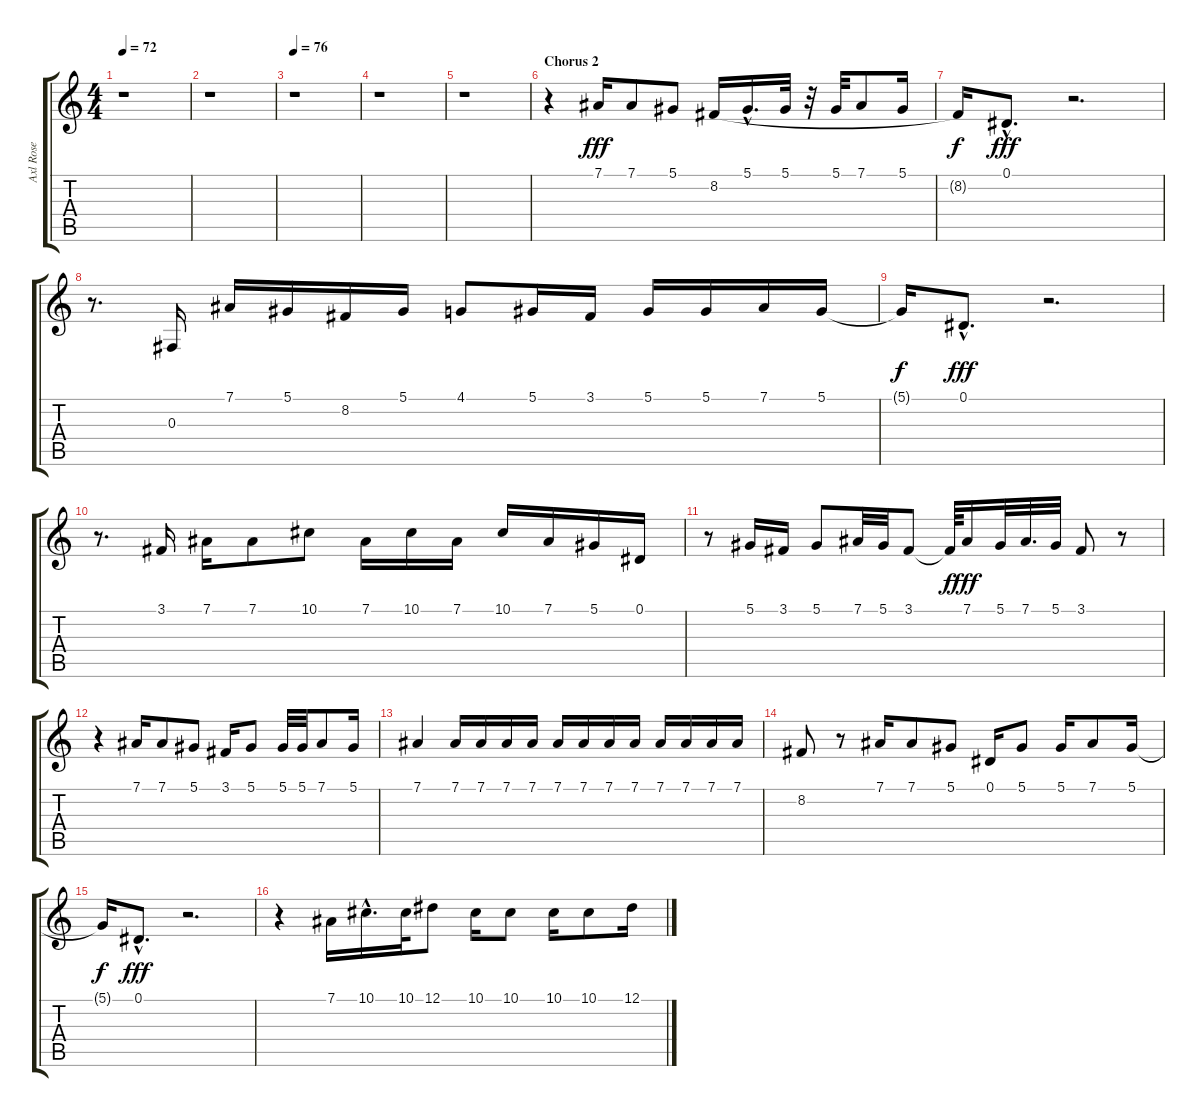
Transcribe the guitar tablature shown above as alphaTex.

\track ("Axl Rose" "Axl Rose") {instrument synthvoice}
\staff {score tabs}
\tuning (Eb4 Bb3 Gb3 Db3 Ab2 Eb2) {hide}
\ts (4 4)
\tempo 72
\clef g2
\ks c
r.1{dy f} |
r.1 |
\tempo 76
r.1 |
r.1 |
r.1 |
\section ("" "Chorus 2")
r.4{instrument sopranosax} 7.1.16{dy fff} 7.1.8 5.1.8 8.2.16 5.1{hac}.16{d} 5.1.32 r.32 5.1.32 7.1.8 5.1.16 |
8.2{t}.16{dy f} 0.1{hac}.8{d dy fff} r.2{d} |
r.8{d} 0.3.16 7.1.16 5.1.16 8.2.16 5.1.16 4.1.8 5.1.16 3.1.16 5.1.16 5.1.16 7.1.16 5.1.16 |
5.1{t}.16{dy f} 0.1{hac}.8{d dy fff} r.2{d} |
r.8{d} 3.1.16 7.1.16 7.1.8 10.1.8 7.1.16 10.1.16 7.1.16 10.1.16 7.1.16 5.1.16 0.1.16 |
r.8 5.1.16 3.1.16 5.1.8 7.1.32 5.1.32 3.1.8 3.1{t}.64{dy f} 7.1.16{dy fff} 5.1.32 7.1.32{d} 5.1.32 3.1.8 r.8 |
r.4 7.1.16 7.1.8 5.1.8 3.1.16 5.1.8 5.1.32 5.1.32 7.1.8 5.1.16 |
7.1.4 7.1.16 7.1.16 7.1.16 7.1.16 7.1.16 7.1.16 7.1.16 7.1.16 7.1.16 7.1.16 7.1.16 7.1.16 |
8.2.8 r.8 7.1.16 7.1.8 5.1.8 0.1.16 5.1.8 5.1.16 7.1.8 5.1.16 |
5.1{t}.16{dy f} 0.1{hac}.8{d dy fff} r.2{d} |
r.4 7.1.16 10.1{hac}.16{d} 10.1.32 12.1.8 10.1.16 10.1.8 10.1.16 10.1.8 12.1.16
